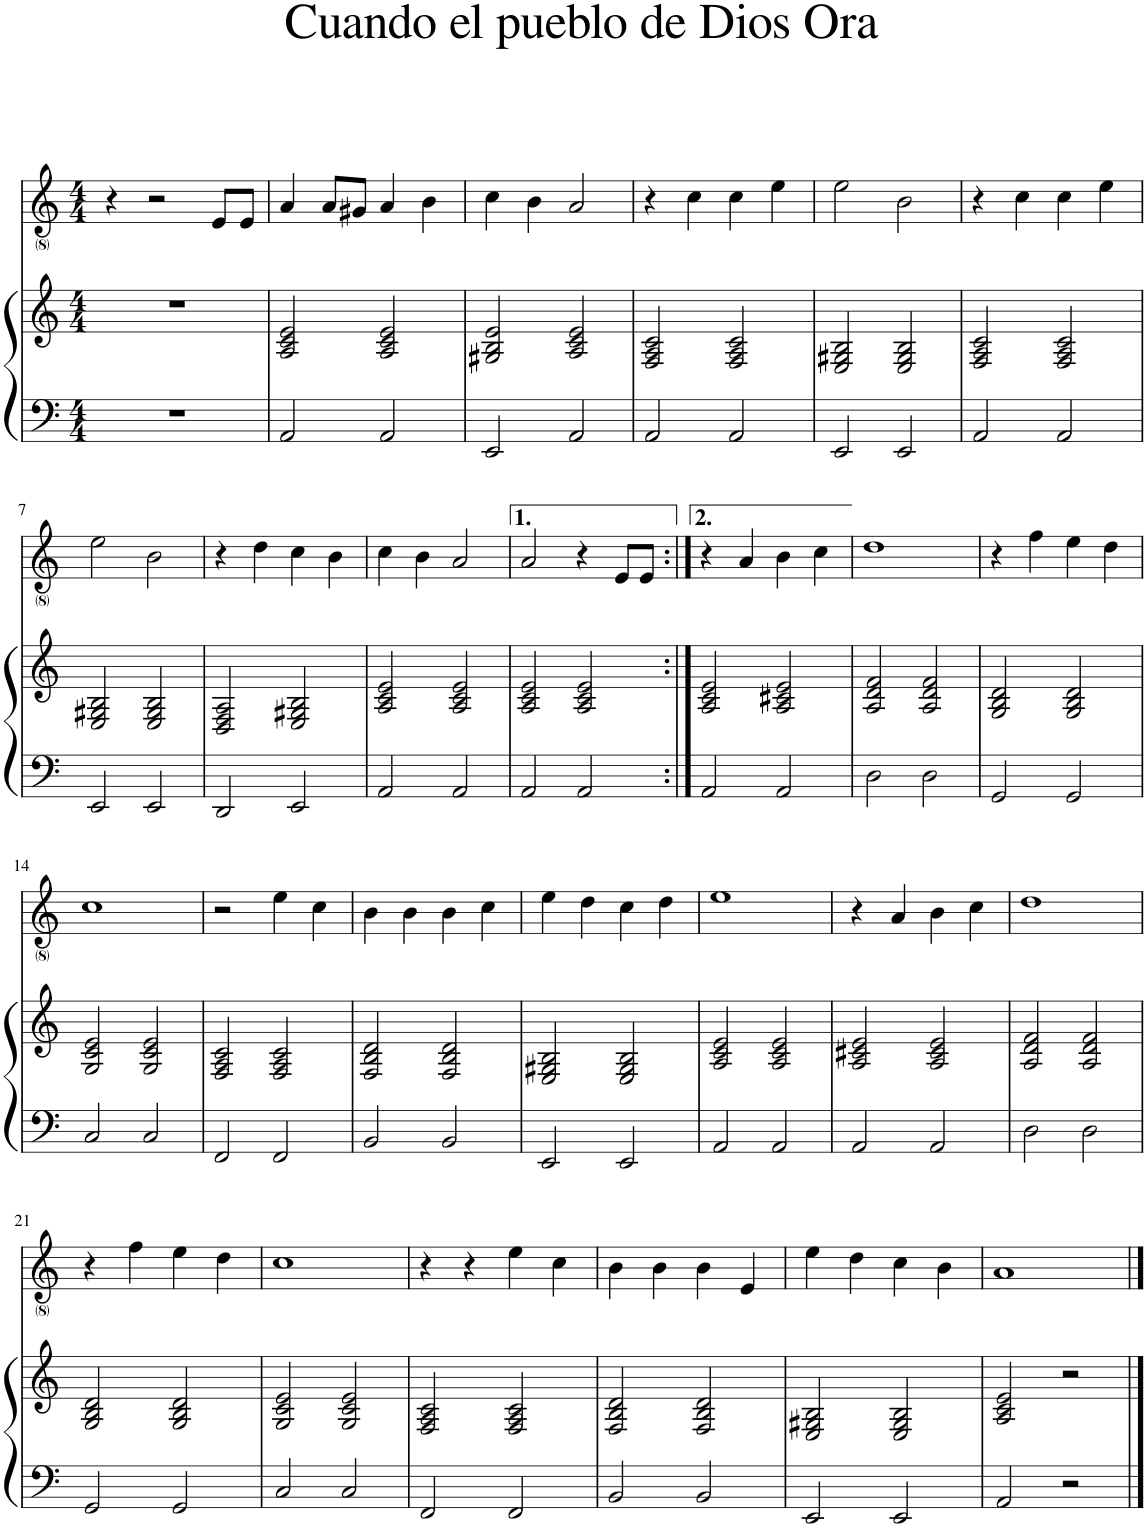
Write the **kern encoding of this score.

**kern	**kern	**kern
*part2	*part2	*part1
*staff3	*staff2	*staff1
*I"Piano	*	*I"Voice
*I'Pno	*	*
*clefF4	*clefG2	*clefG2
*k[]	*k[]	*k[]
*M4/4	*M4/4	*M4/4
=1	=1	=1
1r	1r	4r
.	.	2r
.	.	8e/L
.	.	8e/J
=2	=2	=2
2AA/	2A/ 2c/ 2e/	4a/
.	.	8a/L
.	.	8g#X/J
2AA/	2A/ 2c/ 2e/	4a/
.	.	4b\
=3	=3	=3
2EE/	2G#X/ 2B/ 2e/	4cc\
.	.	4b\
2AA/	2A/ 2c/ 2e/	2a/
=4	=4	=4
2AA/	2F/ 2A/ 2c/	4r
.	.	4cc\
2AA/	2F/ 2A/ 2c/	4cc\
.	.	4ee\
=5	=5	=5
2EE/	2E/ 2G#X/ 2B/	2ee\
2EE/	2E/ 2G#/ 2B/	2b\
=6	=6	=6
2AA/	2F/ 2A/ 2c/	4r
.	.	4cc\
2AA/	2F/ 2A/ 2c/	4cc\
.	.	4ee\
!!LO:LB:g=z
=7	=7	=7
2EE/	2E/ 2G#X/ 2B/	2ee\
2EE/	2E/ 2G#/ 2B/	2b\
=8	=8	=8
2DD/	2D/ 2F/ 2A/	4r
.	.	4dd\
2EE/	2E/ 2G#X/ 2B/	4cc\
.	.	4b\
=9	=9	=9
2AA/	2A/ 2c/ 2e/	4cc\
.	.	4b\
2AA/	2A/ 2c/ 2e/	2a/
=10	=10	=10
2AA/	2A/ 2c/ 2e/	2a/
2AA/	2A/ 2c/ 2e/	4r
.	.	8e/L
.	.	8e/J
=11:|!	=11:|!	=11:|!
2AA/	2A/ 2c/ 2e/	4r
.	.	4a/
2AA/	2A/ 2c#X/ 2e/	4b\
.	.	4cc\
=12	=12	=12
2D\	2A/ 2d/ 2f/	1dd
2D\	2A/ 2d/ 2f/	.
=13	=13	=13
2GG/	2G/ 2B/ 2d/	4r
.	.	4ff\
2GG/	2G/ 2B/ 2d/	4ee\
.	.	4dd\
!!LO:LB:g=z
=14	=14	=14
2C/	2G/ 2c/ 2e/	1cc
2C/	2G/ 2c/ 2e/	.
=15	=15	=15
2FF/	2F/ 2A/ 2c/	2r
2FF/	2F/ 2A/ 2c/	4ee\
.	.	4cc\
=16	=16	=16
2BB/	2F/ 2B/ 2d/	4b\
.	.	4b\
2BB/	2F/ 2B/ 2d/	4b\
.	.	4cc\
=17	=17	=17
2EE/	2E/ 2G#X/ 2B/	4ee\
.	.	4dd\
2EE/	2E/ 2G#/ 2B/	4cc\
.	.	4dd\
=18	=18	=18
2AA/	2A/ 2c/ 2e/	1ee
2AA/	2A/ 2c/ 2e/	.
=19	=19	=19
2AA/	2A/ 2c#X/ 2e/	4r
.	.	4a/
2AA/	2A/ 2c#/ 2e/	4b\
.	.	4cc\
=20	=20	=20
2D\	2A/ 2d/ 2f/	1dd
2D\	2A/ 2d/ 2f/	.
!!LO:LB:g=z
=21	=21	=21
2GG/	2G/ 2B/ 2d/	4r
.	.	4ff\
2GG/	2G/ 2B/ 2d/	4ee\
.	.	4dd\
=22	=22	=22
2C/	2G/ 2c/ 2e/	1cc
2C/	2G/ 2c/ 2e/	.
=23	=23	=23
2FF/	2F/ 2A/ 2c/	4r
.	.	4r
2FF/	2F/ 2A/ 2c/	4ee\
.	.	4cc\
=24	=24	=24
2BB/	2F/ 2B/ 2d/	4b\
.	.	4b\
2BB/	2F/ 2B/ 2d/	4b\
.	.	4e/
=25	=25	=25
2EE/	2E/ 2G#X/ 2B/	4ee\
.	.	4dd\
2EE/	2E/ 2G#/ 2B/	4cc\
.	.	4b\
=26	=26	=26
2AA/	2A/ 2c/ 2e/	1a
2r	2r	.
==	==	==
*-	*-	*-
